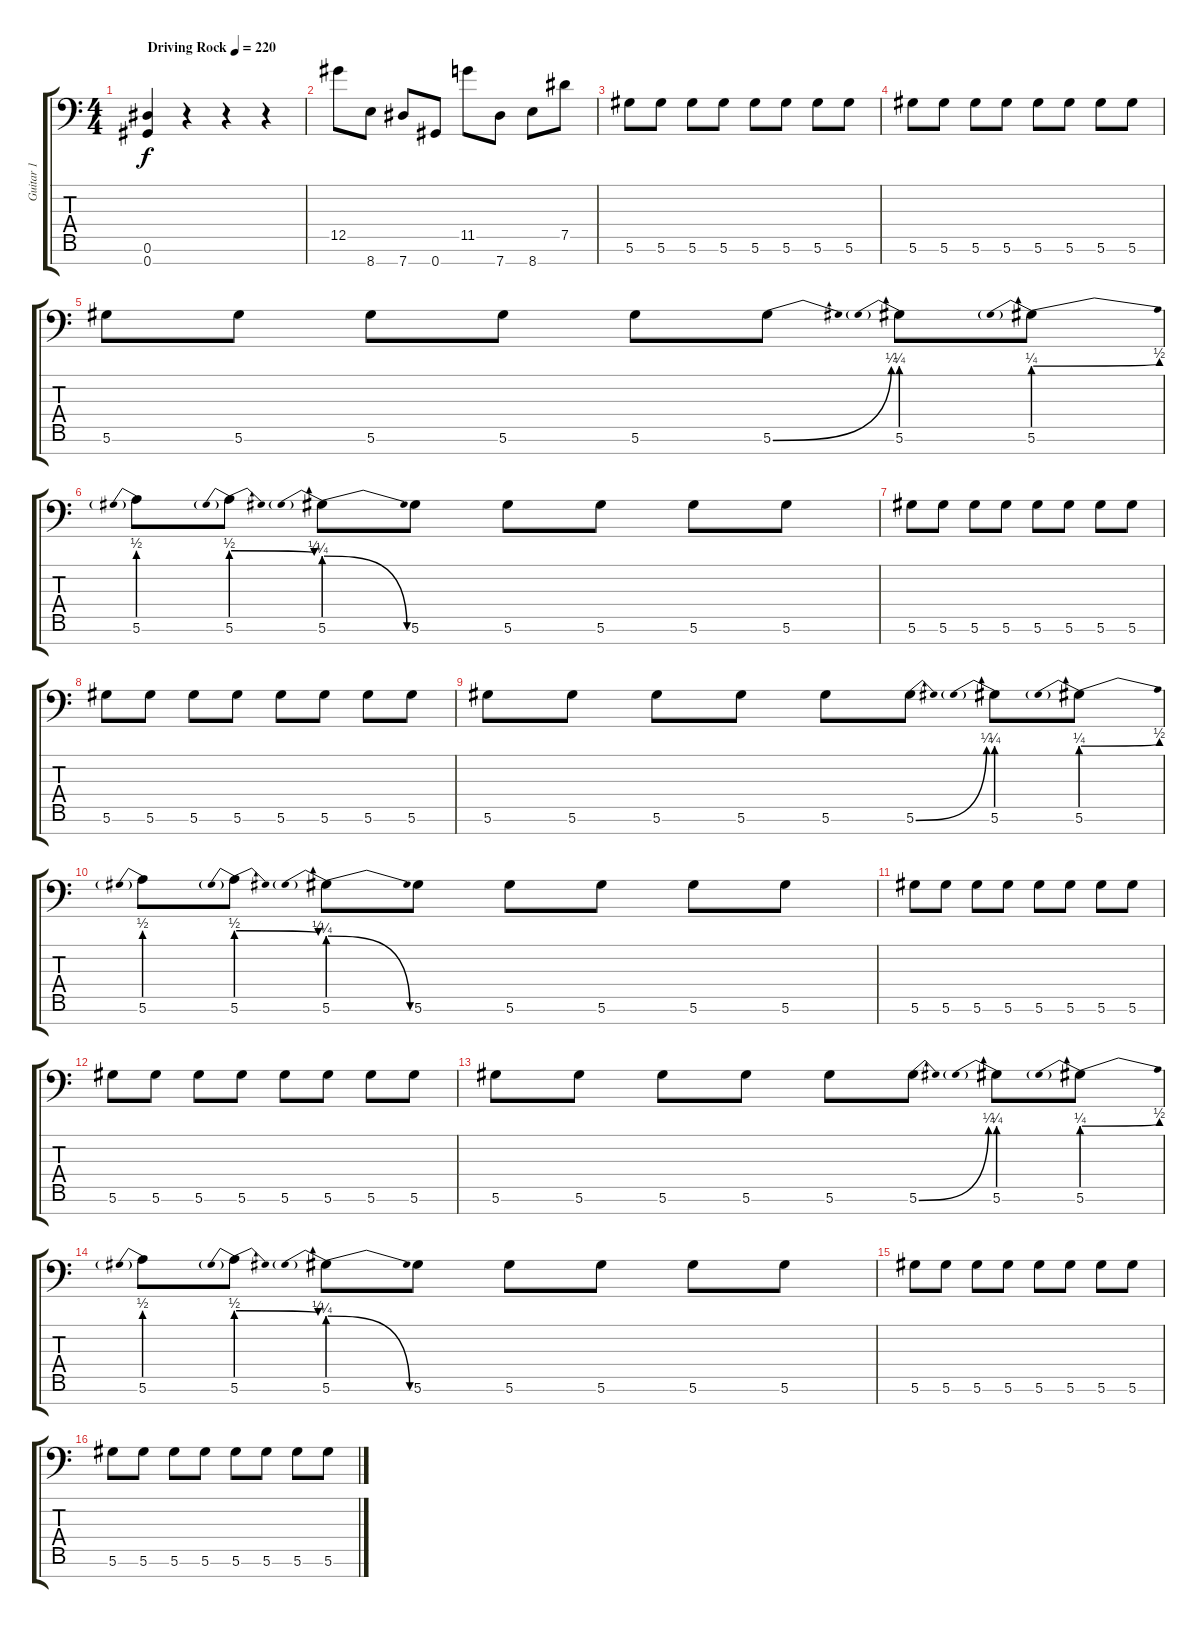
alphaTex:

\track ("Guitar 1" "Guitar 1") {instrument overdrivenguitar}
\staff {score tabs}
\tuning (Eb4 Bb3 Gb3 Db3 Ab2 Eb2 Ab1) {hide}
\ts (4 4)
\tempo (220 "Driving Rock")
\clef f4
\ks c
(0.6 0.7).4{dy f instrument overdrivenguitar} r.4 r.4 r.4 |
12.5.8 8.7.8 7.7.8 0.7.8 11.5.8 7.7.8 8.7.8 7.5.8 |
5.6.8 5.6.8 5.6.8 5.6.8 5.6.8 5.6.8 5.6.8 5.6.8 |
5.6.8 5.6.8 5.6.8 5.6.8 5.6.8 5.6.8 5.6.8 5.6.8 |
5.6.8 5.6.8 5.6.8 5.6.8 5.6.8 5.6{be (bend 0 0 60 1)}.8 5.6{be (prebend 0 1 60 1)}.8 5.6{be (prebendbend 0 1 60 2)}.8 |
5.6{be (prebend 0 2 60 2)}.8 5.6{be (prebendrelease 0 2 60 1)}.8 5.6{be (prebendrelease 0 1 60 0)}.8 5.6.8 5.6.8 5.6.8 5.6.8 5.6.8 |
5.6.8 5.6.8 5.6.8 5.6.8 5.6.8 5.6.8 5.6.8 5.6.8 |
5.6.8 5.6.8 5.6.8 5.6.8 5.6.8 5.6.8 5.6.8 5.6.8 |
5.6.8 5.6.8 5.6.8 5.6.8 5.6.8 5.6{be (bend 0 0 60 1)}.8 5.6{be (prebend 0 1 60 1)}.8 5.6{be (prebendbend 0 1 60 2)}.8 |
5.6{be (prebend 0 2 60 2)}.8 5.6{be (prebendrelease 0 2 60 1)}.8 5.6{be (prebendrelease 0 1 60 0)}.8 5.6.8 5.6.8 5.6.8 5.6.8 5.6.8 |
5.6.8 5.6.8 5.6.8 5.6.8 5.6.8 5.6.8 5.6.8 5.6.8 |
5.6.8 5.6.8 5.6.8 5.6.8 5.6.8 5.6.8 5.6.8 5.6.8 |
5.6.8 5.6.8 5.6.8 5.6.8 5.6.8 5.6{be (bend 0 0 60 1)}.8 5.6{be (prebend 0 1 60 1)}.8 5.6{be (prebendbend 0 1 60 2)}.8 |
5.6{be (prebend 0 2 60 2)}.8 5.6{be (prebendrelease 0 2 60 1)}.8 5.6{be (prebendrelease 0 1 60 0)}.8 5.6.8 5.6.8 5.6.8 5.6.8 5.6.8 |
5.6.8 5.6.8 5.6.8 5.6.8 5.6.8 5.6.8 5.6.8 5.6.8 |
5.6.8 5.6.8 5.6.8 5.6.8 5.6.8 5.6.8 5.6.8 5.6.8
